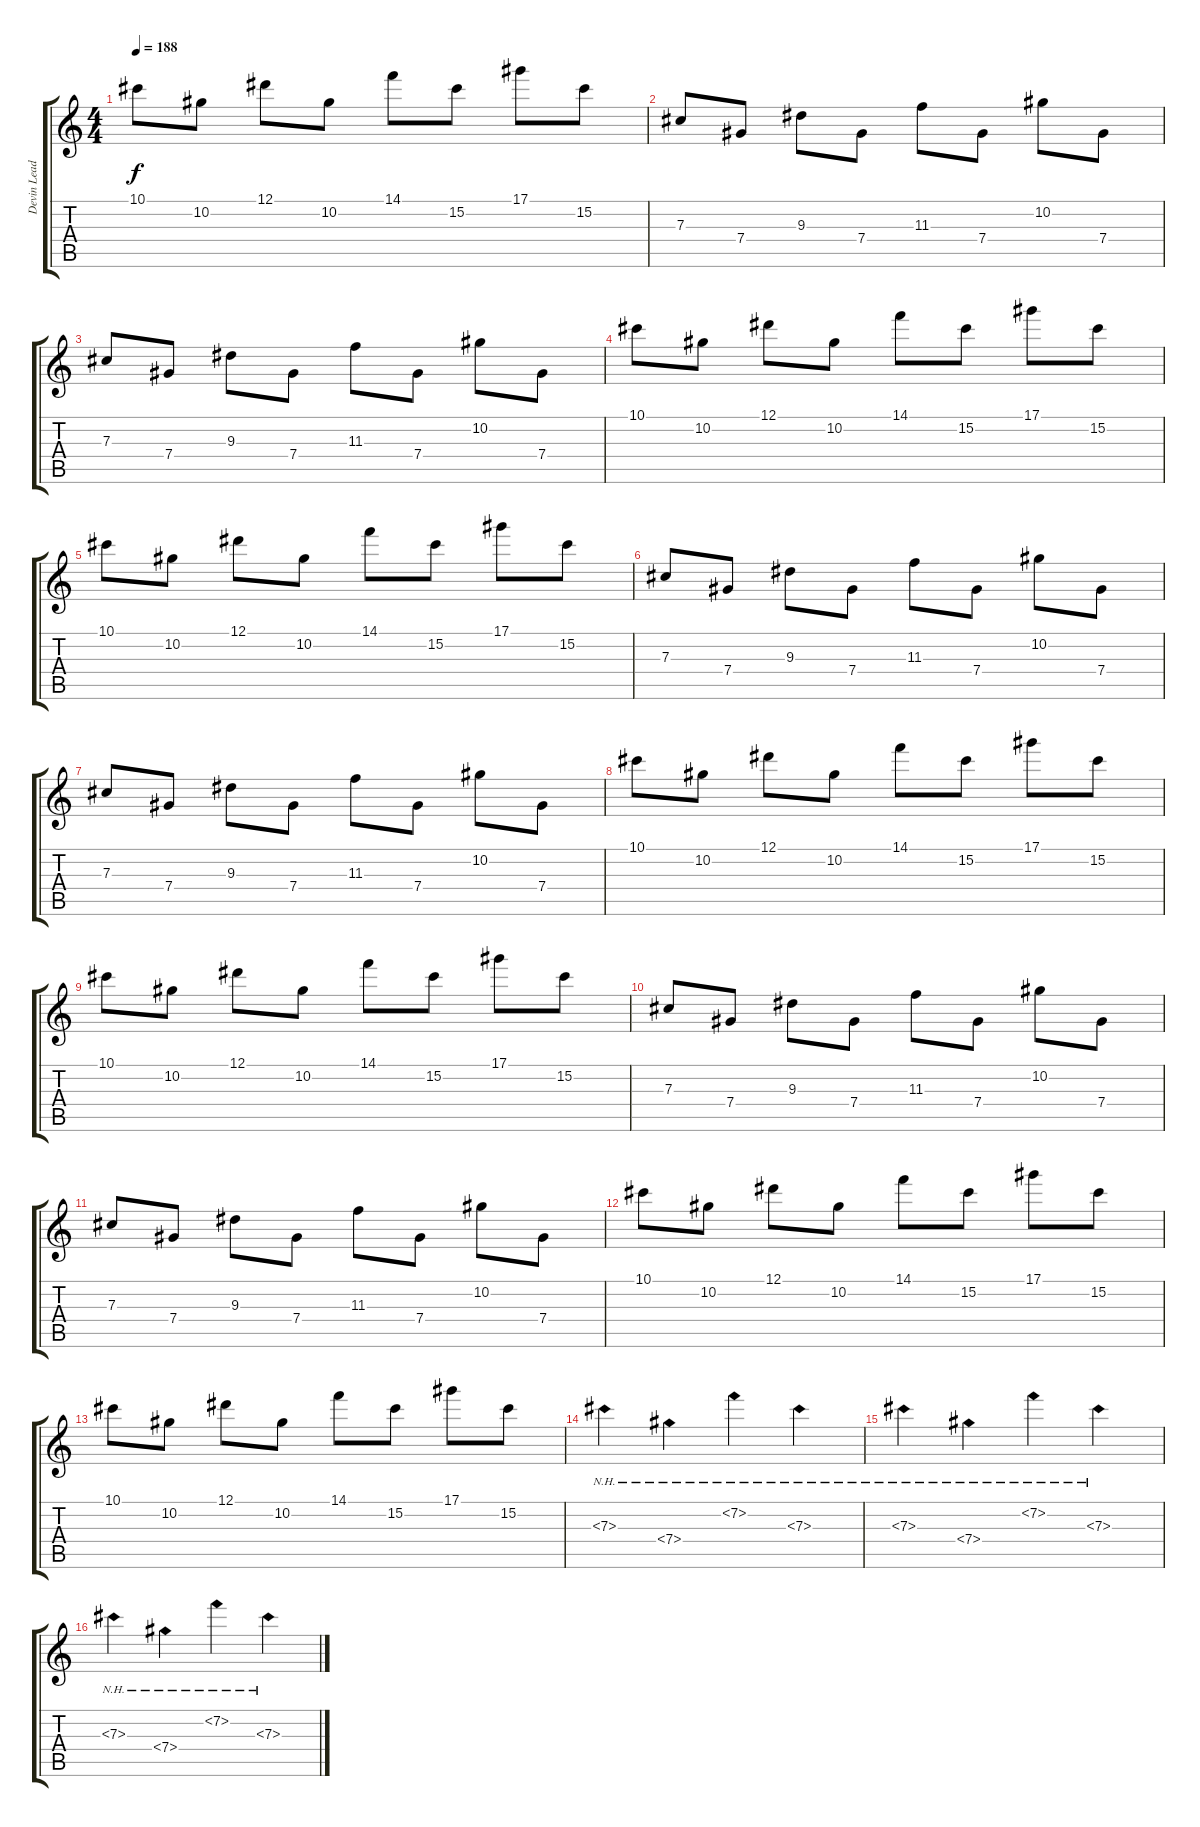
\track ("Devin Lead" "Devin Lead") {instrument distortionguitar}
\staff {score tabs}
\tuning (Eb4 Bb3 Gb3 Db3 Ab2 Db2) {hide}
\ts (4 4)
\tempo 188
\clef g2
\ks c
10.1.8{dy f} 10.2.8 12.1.8 10.2.8 14.1.8 15.2.8 17.1.8 15.2.8 |
7.3.8 7.4.8 9.3.8 7.4.8 11.3.8 7.4.8 10.2.8 7.4.8 |
7.3.8 7.4.8 9.3.8 7.4.8 11.3.8 7.4.8 10.2.8 7.4.8 |
10.1.8 10.2.8 12.1.8 10.2.8 14.1.8 15.2.8 17.1.8 15.2.8 |
10.1.8 10.2.8 12.1.8 10.2.8 14.1.8 15.2.8 17.1.8 15.2.8 |
7.3.8 7.4.8 9.3.8 7.4.8 11.3.8 7.4.8 10.2.8 7.4.8 |
7.3.8 7.4.8 9.3.8 7.4.8 11.3.8 7.4.8 10.2.8 7.4.8 |
10.1.8 10.2.8 12.1.8 10.2.8 14.1.8 15.2.8 17.1.8 15.2.8 |
10.1.8 10.2.8 12.1.8 10.2.8 14.1.8 15.2.8 17.1.8 15.2.8 |
7.3.8 7.4.8 9.3.8 7.4.8 11.3.8 7.4.8 10.2.8 7.4.8 |
7.3.8 7.4.8 9.3.8 7.4.8 11.3.8 7.4.8 10.2.8 7.4.8 |
10.1.8 10.2.8 12.1.8 10.2.8 14.1.8 15.2.8 17.1.8 15.2.8 |
10.1.8 10.2.8 12.1.8 10.2.8 14.1.8 15.2.8 17.1.8 15.2.8 |
7.3{nh}.4 7.4{nh}.4 7.2{nh}.4 7.3{nh}.4 |
7.3{nh}.4 7.4{nh}.4 7.2{nh}.4 7.3{nh}.4 |
7.3{nh}.4 7.4{nh}.4 7.2{nh}.4 7.3{nh}.4
